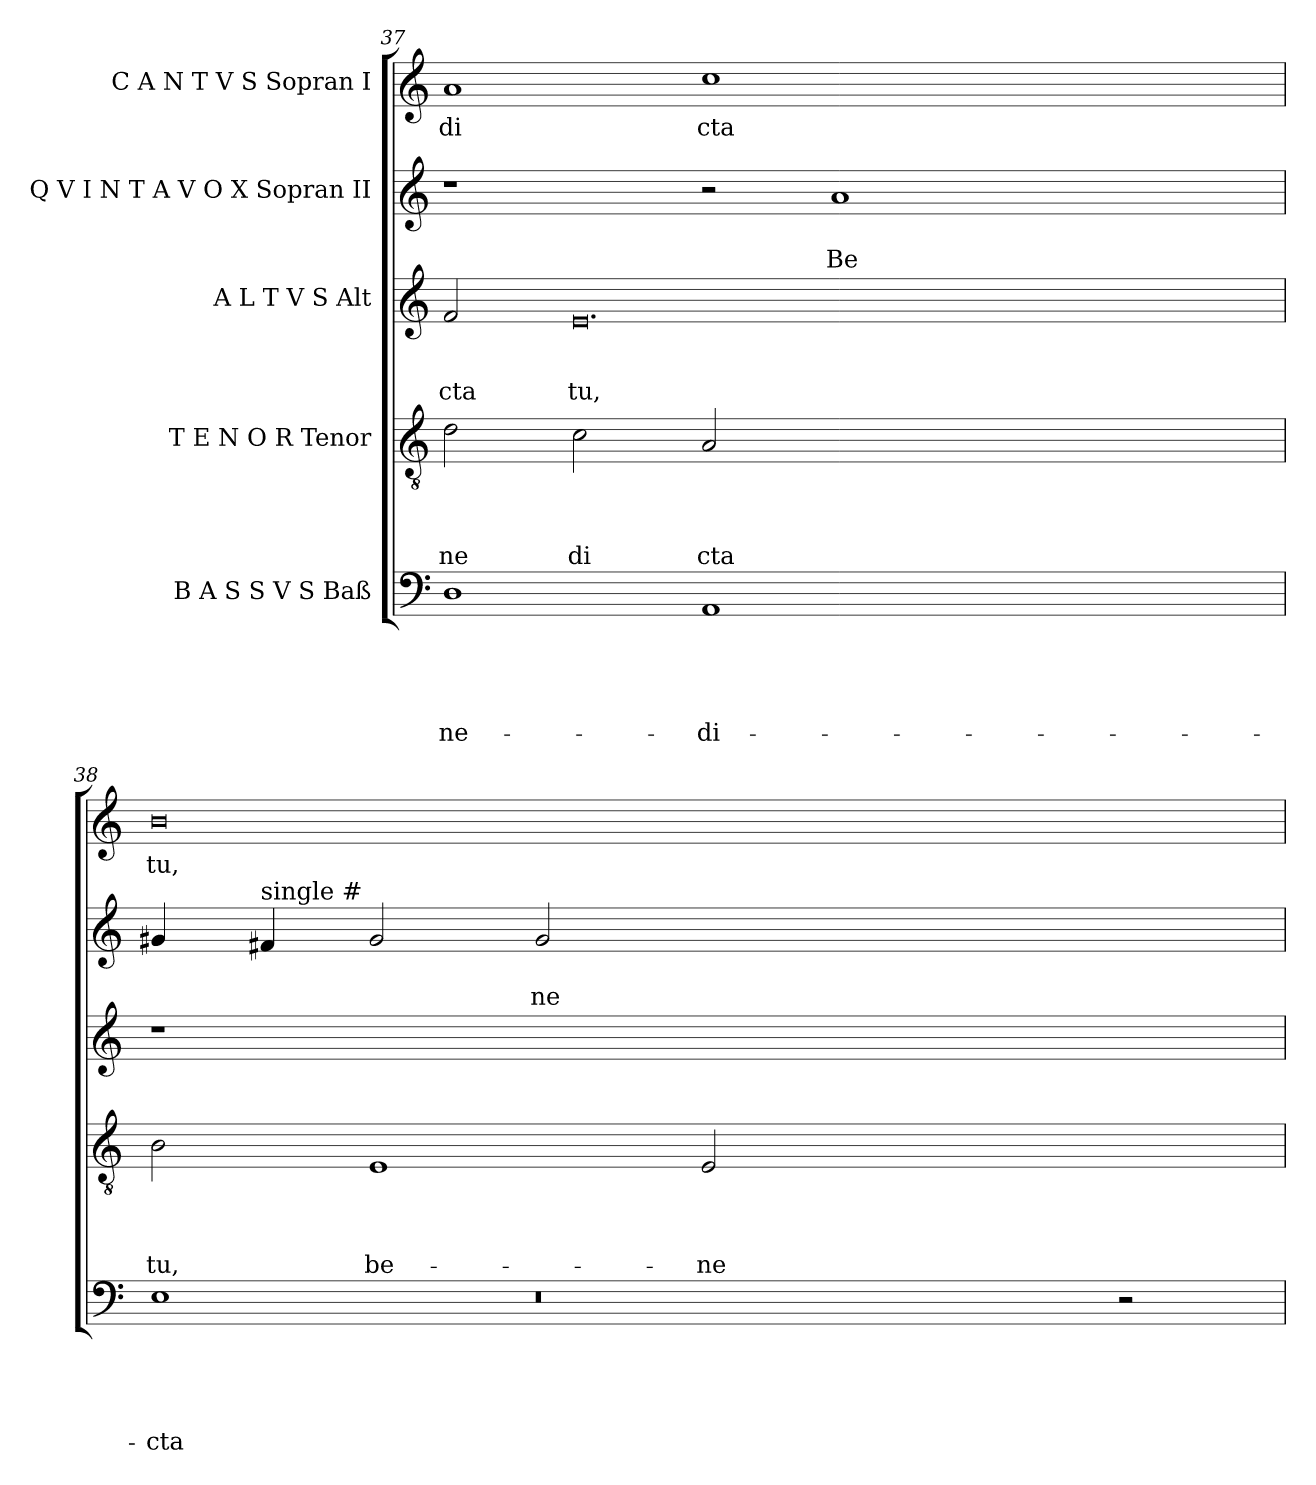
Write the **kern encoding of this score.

**kern	**text	**text	**text	**text	**text	**kern	**text	**text	**text	**text	**kern	**text	**text	**text	**kern	**text	**text	**kern	**text
*part5	*part5	*part5	*part5	*part5	*part5	*part4	*part4	*part4	*part4	*part4	*part3	*part3	*part3	*part3	*part2	*part2	*part2	*part1	*part1
*staff5	*staff5	*staff5	*staff5	*staff5	*staff5	*staff4	*staff4	*staff4	*staff4	*staff4	*staff3	*staff3	*staff3	*staff3	*staff2	*staff2	*staff2	*staff1	*staff1
*I"B A S S V S Baß	*	*	*	*	*	*I"T E N O R Tenor	*	*	*	*	*I"A L T V S Alt	*	*	*	*I"Q V I N T A V O X Sopran II	*	*	*I"C A N T V S Sopran I	*
*clefF4	*	*	*	*	*	*clefGv2	*	*	*	*	*clefG2	*	*	*	*clefG2	*	*	*clefG2	*
*k[]	*	*	*	*	*	*k[]	*	*	*	*	*k[]	*	*	*	*k[]	*	*	*k[]	*
*C:	*	*	*	*	*	*C:	*	*	*	*	*C:	*	*	*	*C:	*	*	*C:	*
=37	=37	=37	=37	=37	=37	=37	=37	=37	=37	=37	=37	=37	=37	=37	=37	=37	=37	=37	=37
!	!	!	!	!	!LO:LY:b	!	!	!	!	!LO:LY:b	!	!	!	!LO:LY:b	!	!	!	!	!LO:LY:b
1D	.	.	.	.	-ne-	2d\	.	.	.	ne	2f/	.	.	cta	1r	.	.	1a	di
!	!	!	!	!	!	!	!	!	!	!LO:LY:b	!	!	!	!LO:LY:b	!	!	!	!	!
.	.	.	.	.	.	2c\	.	.	.	di	0.e	.	.	tu,	.	.	.	.	.
!	!	!	!	!	!LO:LY:b	!	!	!	!	!LO:LY:b	!	!	!	!	!	!	!	!	!LO:LY:b
1AA	.	.	.	.	-di-	2A/	.	.	.	cta	.	.	.	.	2r	.	.	1cc	cta
!	!	!	!	!	!	!	!	!	!	!	!	!	!	!	!	!	!LO:LY:b	!	!
.	.	.	.	.	.	0ryy	.	.	.	.	.	.	.	.	1a	.	Be	.	.
1.ryy	.	.	.	.	.	.	.	.	.	.	.	.	.	.	.	.	.	1.ryy	.
.	.	.	.	.	.	.	.	.	.	.	.	.	.	.	1ryy	.	.	.	.
!!LO:LB:g=z
=38	=38	=38	=38	=38	=38	=38	=38	=38	=38	=38	=38	=38	=38	=38	=38	=38	=38	=38	=38
!	!	!	!	!	!LO:LY:b	!	!	!	!	!LO:LY:b	!	!	!	!	!	!	!	!	!LO:LY:b
1E	.	.	.	.	-cta	2B\	.	.	.	tu,	1r	.	.	.	4g#X/	.	.	0b	tu,
!	!	!	!	!	!	!	!	!	!	!	!	!	!	!	!LO:TX:a:t=single #	!	!	!	!
.	.	.	.	.	.	.	.	.	.	.	.	.	.	.	4f#/	.	.	.	.
!	!	!	!	!	!	!	!	!	!	!LO:LY:b	!	!	!	!	!	!	!	!	!
.	.	.	.	.	.	1E	.	.	.	be-	.	.	.	.	2g#/	.	.	.	.
!	!	!	!	!	!	!	!	!	!	!	!	!	!	!	!	!	!LO:LY:b	!	!
0r	.	.	.	.	.	.	.	.	.	.	0ryy	.	.	.	2g#/	.	ne	.	.
!	!	!	!	!	!	!	!	!	!	!LO:LY:b	!	!	!	!	!	!	!	!	!
.	.	.	.	.	.	2E/	.	.	.	-ne-	.	.	.	.	0ryy	.	.	.	.
.	.	.	.	.	.	1.ryy	.	.	.	.	.	.	.	.	.	.	.	1.ryy	.
2r	.	.	.	.	.	.	.	.	.	.	2ryy	.	.	.	.	.	.	.	.
=	=	=	=	=	=	=	=	=	=	=	=	=	=	=	=	=	=	=	=
*-	*-	*-	*-	*-	*-	*-	*-	*-	*-	*-	*-	*-	*-	*-	*-	*-	*-	*-	*-
